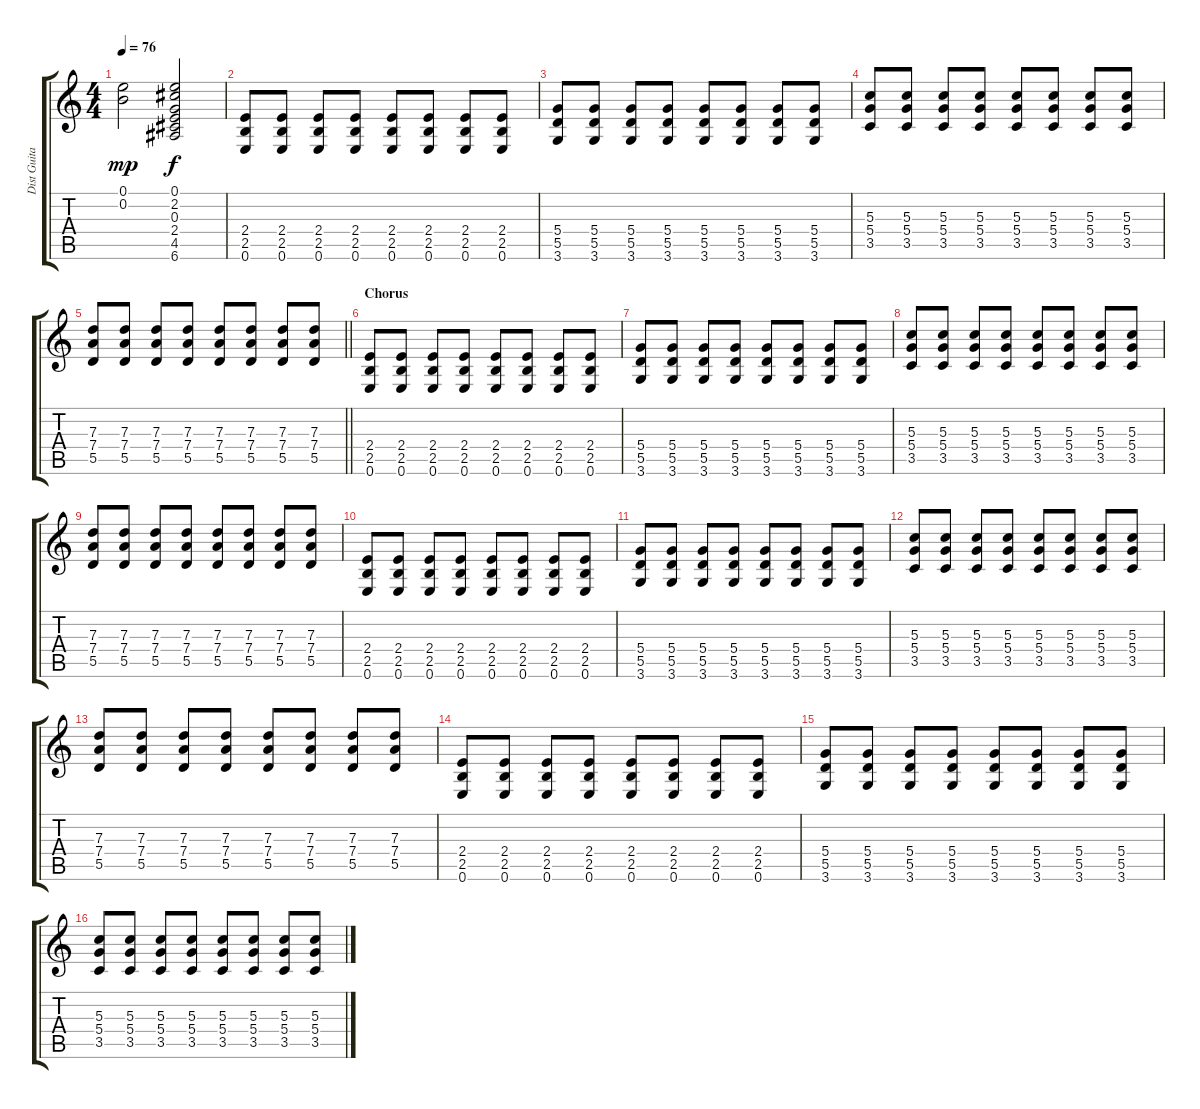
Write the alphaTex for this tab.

\track ("Dist Guitar" "Dist Guita") {instrument distortionguitar}
\staff {score tabs}
\tuning (E4 B3 G3 D3 A2 E2) {hide}
\ts (4 4)
\tempo 76
\clef g2
\ks c
(0.1 0.2).2{dy mp} (0.1 2.2 0.3 2.4 4.5 6.6).2{dy f} |
(2.4 2.5 0.6).8 (2.4 2.5 0.6).8 (2.4 2.5 0.6).8 (2.4 2.5 0.6).8 (2.4 2.5 0.6).8 (2.4 2.5 0.6).8 (2.4 2.5 0.6).8 (2.4 2.5 0.6).8 |
(5.4 5.5 3.6).8 (5.4 5.5 3.6).8 (5.4 5.5 3.6).8 (5.4 5.5 3.6).8 (5.4 5.5 3.6).8 (5.4 5.5 3.6).8 (5.4 5.5 3.6).8 (5.4 5.5 3.6).8 |
(5.3 5.4 3.5).8 (5.3 5.4 3.5).8 (5.3 5.4 3.5).8 (5.3 5.4 3.5).8 (5.3 5.4 3.5).8 (5.3 5.4 3.5).8 (5.3 5.4 3.5).8 (5.3 5.4 3.5).8 |
\barLineRight lightlight
(7.3 7.4 5.5).8 (7.3 7.4 5.5).8 (7.3 7.4 5.5).8 (7.3 7.4 5.5).8 (7.3 7.4 5.5).8 (7.3 7.4 5.5).8 (7.3 7.4 5.5).8 (7.3 7.4 5.5).8 |
\section ("" "Chorus")
(2.4 2.5 0.6).8 (2.4 2.5 0.6).8 (2.4 2.5 0.6).8 (2.4 2.5 0.6).8 (2.4 2.5 0.6).8 (2.4 2.5 0.6).8 (2.4 2.5 0.6).8 (2.4 2.5 0.6).8 |
(5.4 5.5 3.6).8 (5.4 5.5 3.6).8 (5.4 5.5 3.6).8 (5.4 5.5 3.6).8 (5.4 5.5 3.6).8 (5.4 5.5 3.6).8 (5.4 5.5 3.6).8 (5.4 5.5 3.6).8 |
(5.3 5.4 3.5).8 (5.3 5.4 3.5).8 (5.3 5.4 3.5).8 (5.3 5.4 3.5).8 (5.3 5.4 3.5).8 (5.3 5.4 3.5).8 (5.3 5.4 3.5).8 (5.3 5.4 3.5).8 |
(7.3 7.4 5.5).8 (7.3 7.4 5.5).8 (7.3 7.4 5.5).8 (7.3 7.4 5.5).8 (7.3 7.4 5.5).8 (7.3 7.4 5.5).8 (7.3 7.4 5.5).8 (7.3 7.4 5.5).8 |
(2.4 2.5 0.6).8 (2.4 2.5 0.6).8 (2.4 2.5 0.6).8 (2.4 2.5 0.6).8 (2.4 2.5 0.6).8 (2.4 2.5 0.6).8 (2.4 2.5 0.6).8 (2.4 2.5 0.6).8 |
(5.4 5.5 3.6).8 (5.4 5.5 3.6).8 (5.4 5.5 3.6).8 (5.4 5.5 3.6).8 (5.4 5.5 3.6).8 (5.4 5.5 3.6).8 (5.4 5.5 3.6).8 (5.4 5.5 3.6).8 |
(5.3 5.4 3.5).8 (5.3 5.4 3.5).8 (5.3 5.4 3.5).8 (5.3 5.4 3.5).8 (5.3 5.4 3.5).8 (5.3 5.4 3.5).8 (5.3 5.4 3.5).8 (5.3 5.4 3.5).8 |
(7.3 7.4 5.5).8 (7.3 7.4 5.5).8 (7.3 7.4 5.5).8 (7.3 7.4 5.5).8 (7.3 7.4 5.5).8 (7.3 7.4 5.5).8 (7.3 7.4 5.5).8 (7.3 7.4 5.5).8 |
(2.4 2.5 0.6).8 (2.4 2.5 0.6).8 (2.4 2.5 0.6).8 (2.4 2.5 0.6).8 (2.4 2.5 0.6).8 (2.4 2.5 0.6).8 (2.4 2.5 0.6).8 (2.4 2.5 0.6).8 |
(5.4 5.5 3.6).8 (5.4 5.5 3.6).8 (5.4 5.5 3.6).8 (5.4 5.5 3.6).8 (5.4 5.5 3.6).8 (5.4 5.5 3.6).8 (5.4 5.5 3.6).8 (5.4 5.5 3.6).8 |
(5.3 5.4 3.5).8 (5.3 5.4 3.5).8 (5.3 5.4 3.5).8 (5.3 5.4 3.5).8 (5.3 5.4 3.5).8 (5.3 5.4 3.5).8 (5.3 5.4 3.5).8 (5.3 5.4 3.5).8
